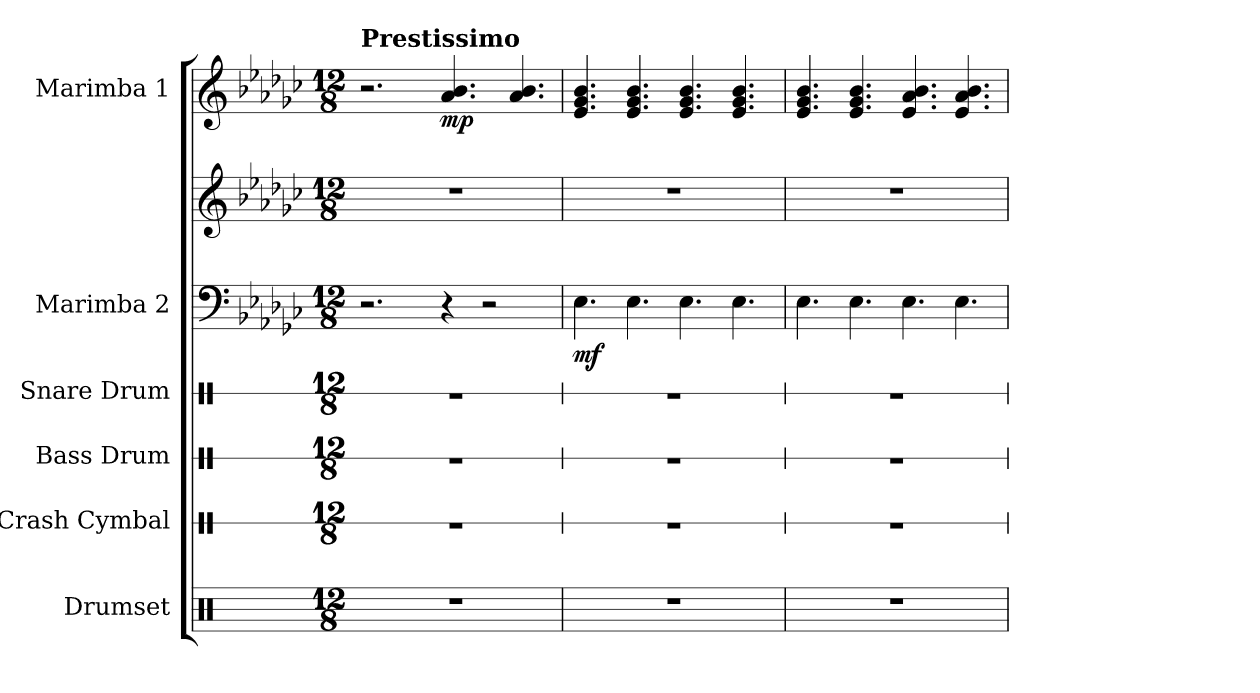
**kern	**kern	**kern	**kern	**kern	**kern	**dynam	**kern	**dynam
*part6	*part5	*part4	*part3	*part2	*part2	*part2	*part1	*part1
*staff7	*staff6	*staff5	*staff4	*staff3	*staff2	*staff2/3	*staff1	*staff1
*I"Drumset	*I"Crash Cymbal	*I"Bass Drum	*I"Snare Drum	*I"Marimba 2	*	*	*I"Marimba 1	*
*I'Drs.	*I'Cr. Cym.	*I'B. Dr.	*I'Sn. Dr.	*I'Mrm. 2	*	*	*I'Mrm. 1	*
*	*stria1	*stria1	*stria1	*	*	*	*	*
*clefX	*clefX	*clefX	*clefX	*clefF4	*clefG2	*	*clefG2	*
*k[]	*k[]	*k[]	*k[]	*k[b-e-a-d-g-c-]	*k[b-e-a-d-g-c-]	*	*k[b-e-a-d-g-c-]	*
*M12/8	*M12/8	*M12/8	*M12/8	*M12/8	*M12/8	*	*M12/8	*
=1	=1	=1	=1	=1	=1	=1	=1	=1
!	!	!	!	!	!	!	!LO:TX:a:B:t=Prestissimo	!
1.r	1.r	1.r	1.r	2.r	1.r	.	2.r	.
!	!	!	!	!	!	!	!	!LO:DY:b
.	.	.	.	4r	.	.	4.a-/ 4.b-/	mp
.	.	.	.	2r	.	.	.	.
.	.	.	.	.	.	.	4.a-/ 4.b-/	.
=2	=2	=2	=2	=2	=2	=2	=2	=2
!	!	!	!	!	!	!LO:DY:b=2	!	!
1.r	1.r	1.r	1.r	4.E-\	1.r	mf	4.e-/ 4.g-/ 4.b-/	.
.	.	.	.	4.E-\	.	.	4.e-/ 4.g-/ 4.b-/	.
.	.	.	.	4.E-\	.	.	4.e-/ 4.g-/ 4.b-/	.
.	.	.	.	4.E-\	.	.	4.e-/ 4.g-/ 4.b-/	.
=3	=3	=3	=3	=3	=3	=3	=3	=3
1.r	1.r	1.r	1.r	4.E-\	1.r	.	4.e-/ 4.g-/ 4.b-/	.
.	.	.	.	4.E-\	.	.	4.e-/ 4.g-/ 4.b-/	.
.	.	.	.	4.E-\	.	.	4.e-/ 4.a-/ 4.b-/	.
.	.	.	.	4.E-\	.	.	4.e-/ 4.a-/ 4.b-/	.
=	=	=	=	=	=	=	=	=
*-	*-	*-	*-	*-	*-	*-	*-	*-
